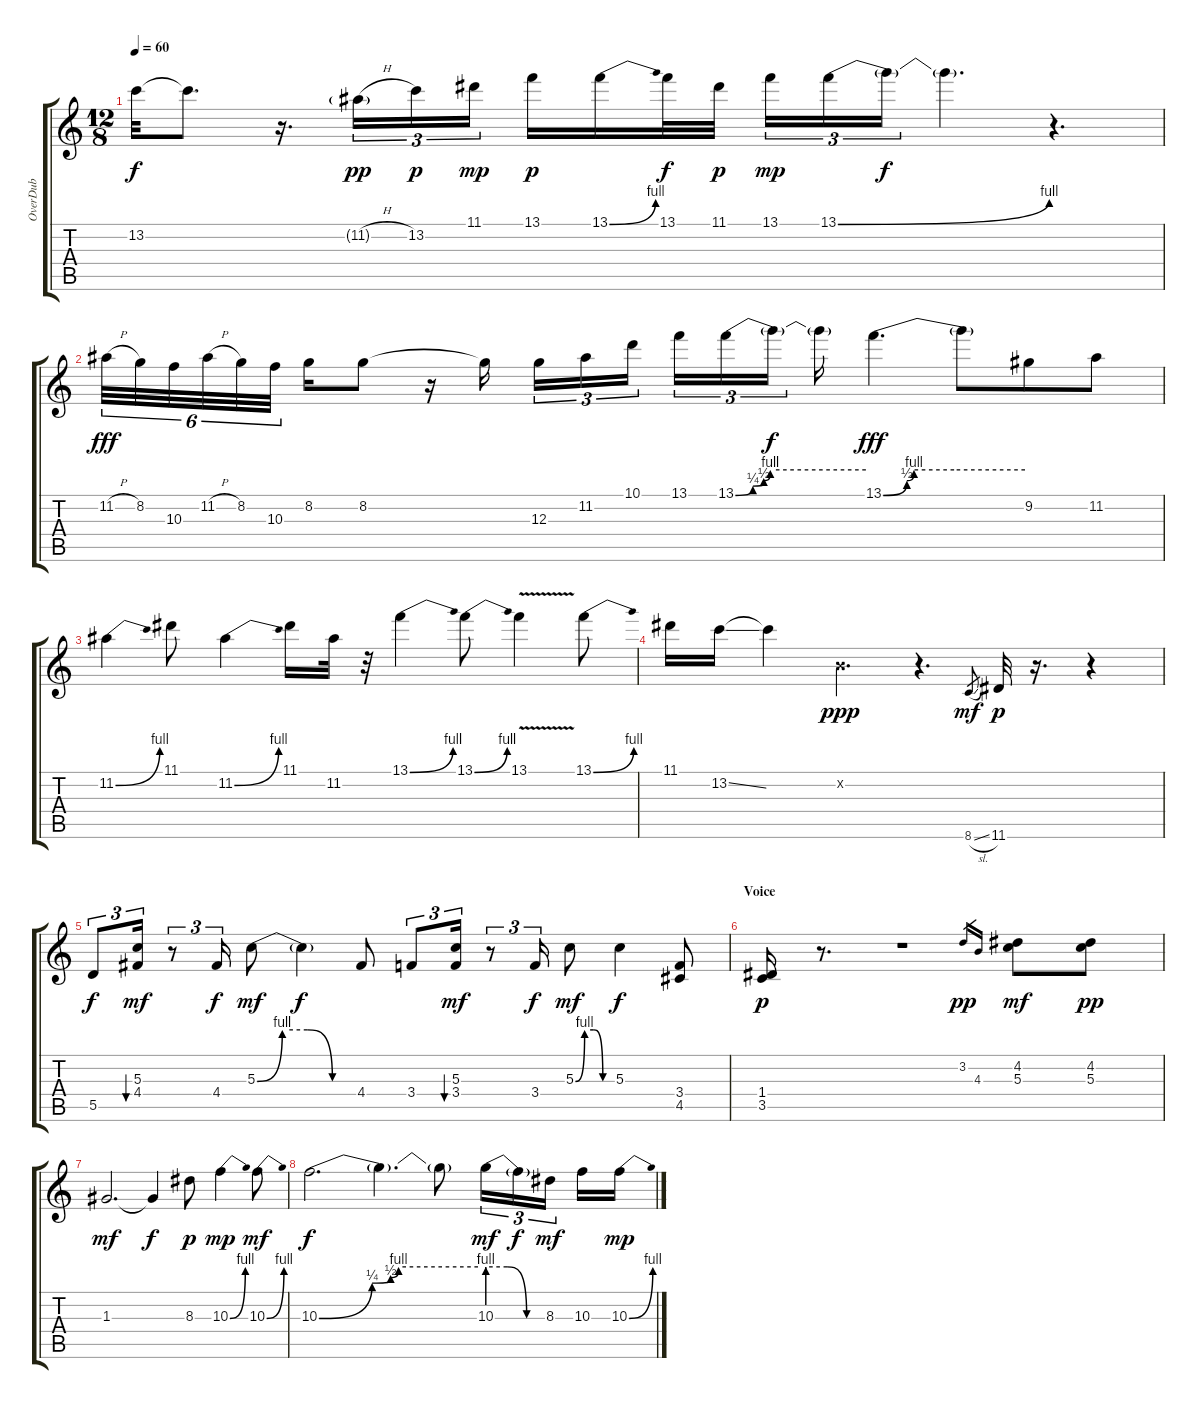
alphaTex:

\track ("OverDub" "OverDub") {instrument overdrivenguitar}
\staff {score tabs}
\tuning (E4 B3 G3 D3 A2 E2) {hide}
\ts (12 8)
\tempo 60
\clef g2
\ks c
13.2.32{dy f} 13.2{t}.8{d} r.16{d} 11.2{h g}.16{tu (3 2) dy pp} 13.2.16{tu (3 2) dy p} 11.1.16{tu (3 2) dy mp} 13.1.16{dy p} 13.1{be (bend 0 0 60 4)}.16 13.1.32{dy f} 11.1.32{dy p} 13.1.16{tu (3 2) dy mp} 13.1{be (bend 0 0 60 4)}.16{tu (3 2)} 13.1{t}.16{tu (3 2) dy f} 13.1{t}.4{d} r.4{d} |
11.2{h}.32{tu (6 4) dy fff volume 12 instrument overdrivenguitar} 8.2.32{tu (6 4)} 10.3.32{tu (6 4)} 11.2{h}.32{tu (6 4)} 8.2.32{tu (6 4)} 10.3.32{tu (6 4)} 8.2.16 8.2.8 r.16 8.2{t}.16 12.3.16{tu (3 2)} 11.2.16{tu (3 2)} 10.1.16{tu (3 2)} 13.1.16{tu (3 2)} 13.1{be (custom 0 0 8 1 13 2 16 4 60 4)}.16{tu (3 2)} 13.1{t}.16{tu (3 2) dy f} 13.1{t}.16 13.1{be (custom 0 0 10 2 13 4 30 4 60 4)}.4{d dy fff} 13.1{t}.8 9.2.8 11.2.8 |
11.2{be (bend 0 0 60 4)}.4 11.1.8 11.2{be (bend 0 0 60 4)}.4 11.1.16 11.2.32 r.32 13.1{be (bend 0 0 60 4)}.4 13.1{be (bend 0 0 60 4)}.8 13.1{v}.4 13.1{be (bend 0 0 60 4)}.8 |
11.1.16 13.2{ss}.16 13.2{t}.4 0.2{x}.4{d dy ppp} r.4{d} 8.6{sl}.8{gr dy mf} 11.6.32{dy p} r.16{d} r.4 |
5.5.8{tu (3 2) dy f} (5.3 4.4).16{tu (3 2) bu 480 dy mf} r.8{tu (3 2)} 4.4.16{tu (3 2) dy f} 5.3{be (custom 0 0 15 4 30 4 45 0 60 0)}.8{dy mf} 5.3{t}.4{dy f} 4.4.8 3.4.8{tu (3 2)} (5.3 3.4).16{tu (3 2) bu 240 dy mf} r.8{tu (3 2)} 3.4.16{tu (3 2) dy f} 5.3{be (custom 0 0 15 4 30 4 45 0 60 0)}.8{dy mf} 5.3.4{dy f} (3.4 4.5).8 |
\section ("" "Voice")
(1.4 3.5).16{dy p} r.8{d} r.1{volume 12 instrument electricguitarclean} 3.2.16{gr dy pp} 4.3.16{gr} (4.2 5.3).8{dy mf} (4.2 5.3).8{dy pp} |
1.3.2{d dy mf} 1.3{t}.4{dy f} 8.3.8{dy p} 10.3{be (bend 0 0 60 4)}.4{dy mp} 10.3{be (bend 0 0 60 4)}.8{dy mf} |
10.3{be (custom 0 0 20 1 27 2 30 4 60 4)}.2{d dy f} 10.3{t}.4{d} 10.3{t}.8 10.3{be (custom 0 4 20 4 40 0 60 0)}.16{tu (3 2) dy mf} 10.3{t}.16{tu (3 2) dy f} 8.3.16{tu (3 2) dy mf} 10.3.16 10.3{be (bend 0 0 60 4)}.16{dy mp}
